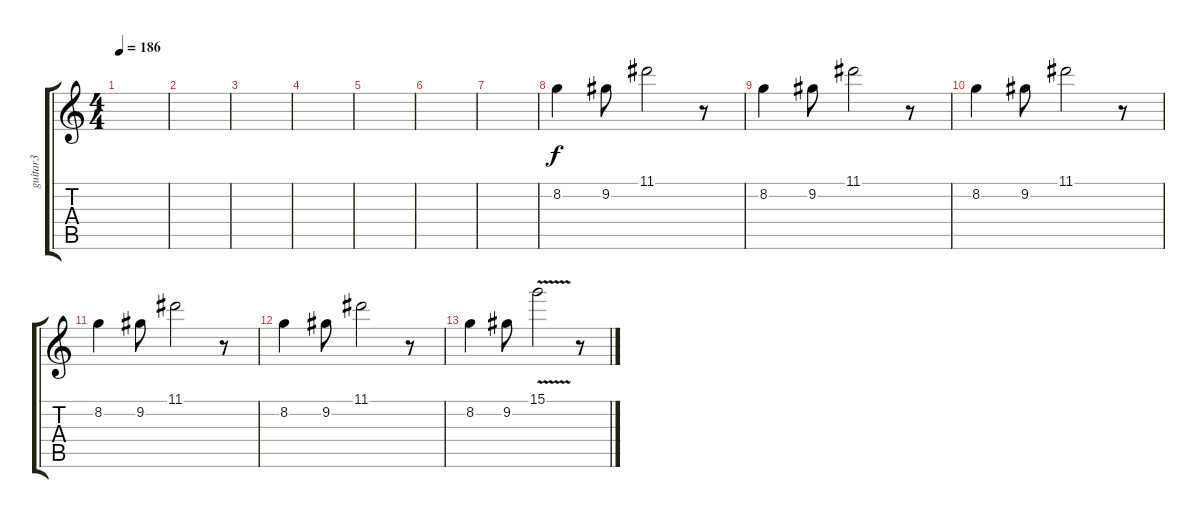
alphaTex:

\track ("guitar3" "guitar3") {instrument distortionguitar}
\staff {score tabs}
\tuning (E4 B3 G3 D3 A2 E2) {hide}
\ts (4 4)
\tempo 186
\clef g2
\ks c
|
|
|
|
|
|
|
8.2.4 9.2.8 11.1.2 r.8 |
8.2.4 9.2.8 11.1.2 r.8 |
8.2.4 9.2.8 11.1.2 r.8 |
8.2.4 9.2.8 11.1.2 r.8 |
8.2.4 9.2.8 11.1.2 r.8 |
8.2.4 9.2.8 15.1{v}.2 r.8
